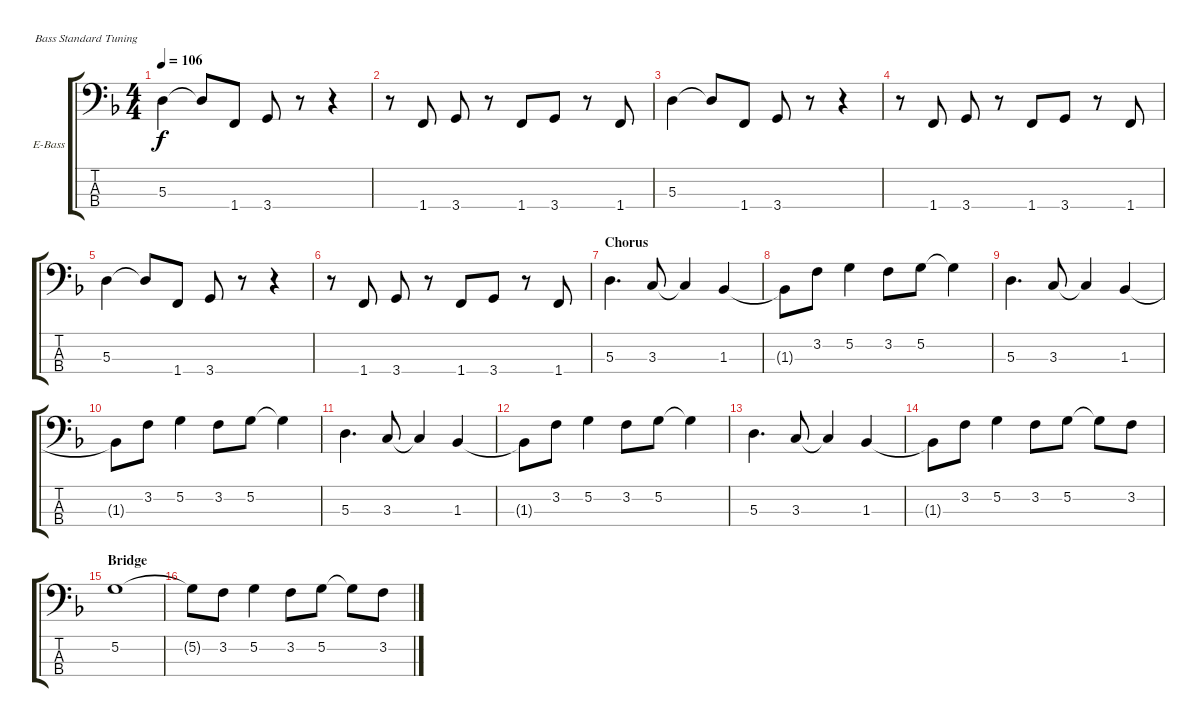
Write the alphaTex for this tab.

\defaultSystemsLayout 4
\bracketExtendMode groupsimilarinstruments
\firstSystemTrackNameOrientation horizontal
\otherSystemsTrackNameOrientation horizontal
\track ("Cliff Williams" "E-Bass") {instrument electricbassfinger}
\staff {score tabs}
\tuning (G2 D2 A1 E1)
\ts (4 4)
\tempo 106
\clef f4
\ks dminor
5.3.4{dy f} 5.3{t}.8 1.4.8 3.4.8 r.8 r.4 |
r.8 1.4.8 3.4.8 r.8 1.4.8 3.4.8 r.8 1.4.8 |
5.3.4 5.3{t}.8 1.4.8 3.4.8 r.8 r.4 |
r.8 1.4.8 3.4.8 r.8 1.4.8 3.4.8 r.8 1.4.8 |
\scale
0.506273 5.3.4 5.3{t}.8 1.4.8 3.4.8 r.8 r.4 |
\scale
0.494117 r.8 1.4.8 3.4.8 r.8 1.4.8 3.4.8 r.8 1.4.8 |
\section ("" "Chorus")
5.3.4{d} 3.3.8 3.3{t}.4 1.3.4 |
1.3{t}.8 3.2.8 5.2.4 3.2.8 5.2.8 5.2{t}.4 |
5.3.4{d} 3.3.8 3.3{t}.4 1.3.4 |
1.3{t}.8 3.2.8 5.2.4 3.2.8 5.2.8 5.2{t}.4 |
5.3.4{d} 3.3.8 3.3{t}.4 1.3.4 |
1.3{t}.8 3.2.8 5.2.4 3.2.8 5.2.8 5.2{t}.4 |
5.3.4{d} 3.3.8 3.3{t}.4 1.3.4 |
1.3{t}.8 3.2.8 5.2.4 3.2.8 5.2.8 5.2{t}.8 3.2.8 |
\section ("" "Bridge")
5.2.1 |
5.2{t}.8 3.2.8 5.2.4 3.2.8 5.2.8 5.2{t}.8 3.2.8
